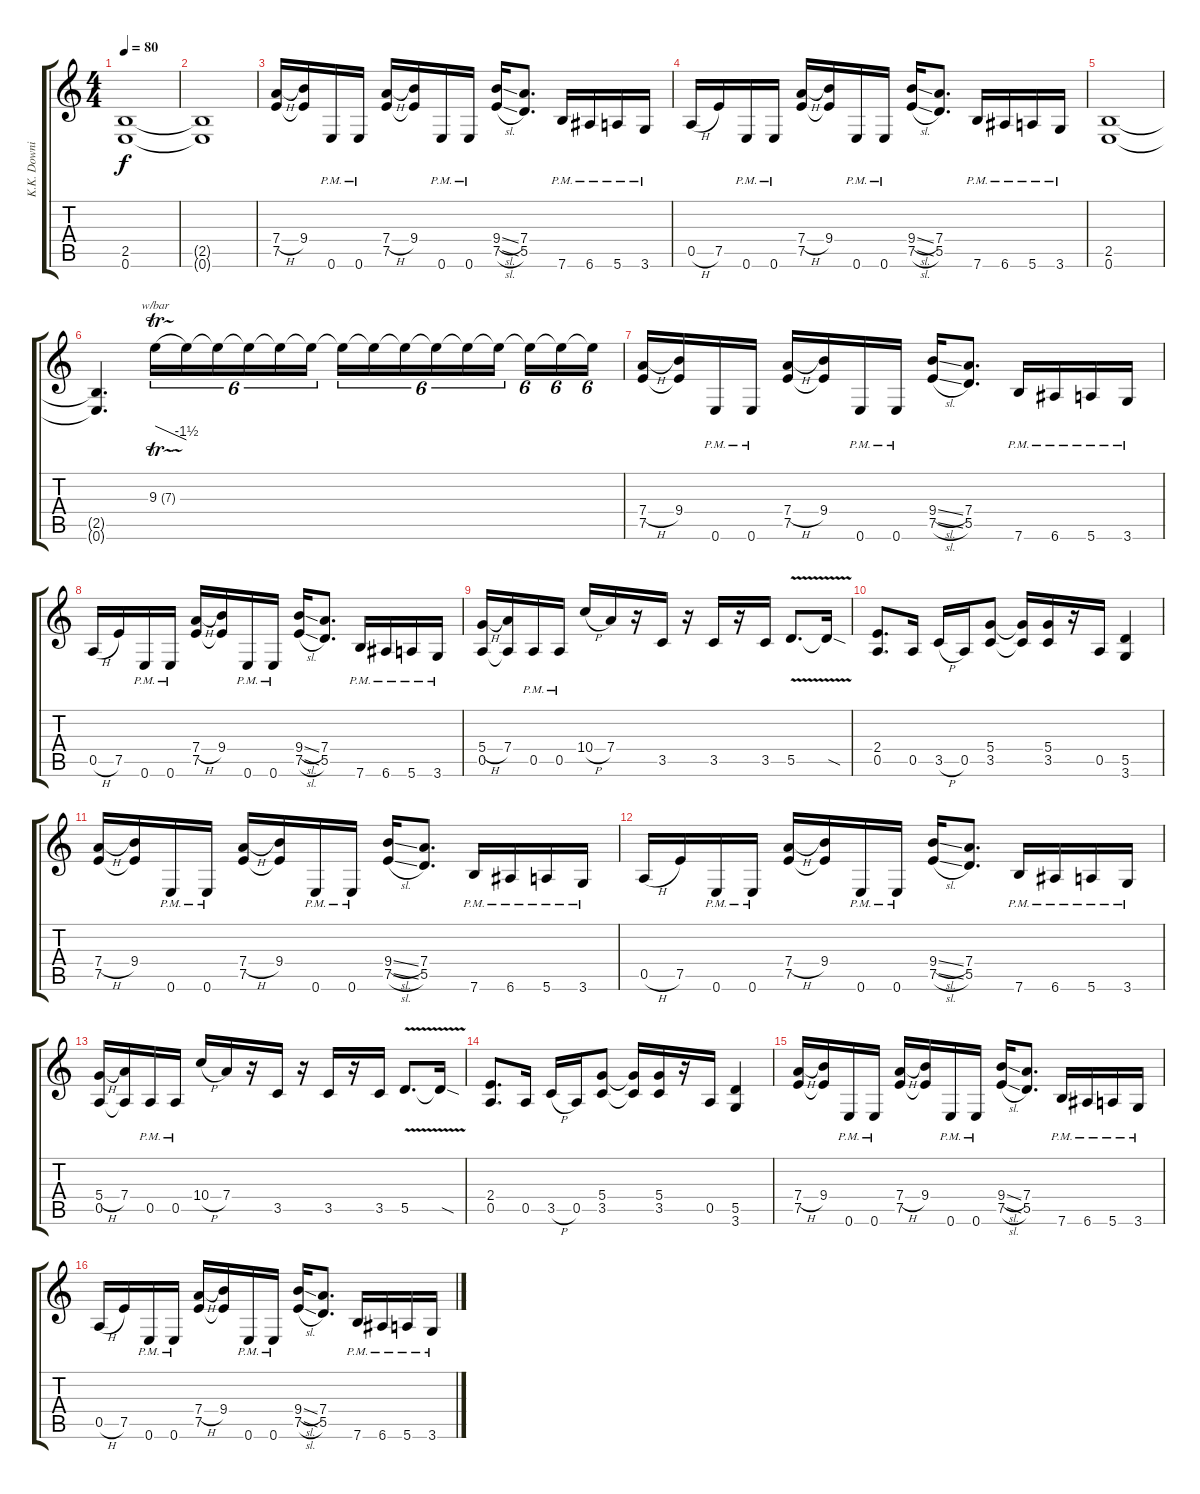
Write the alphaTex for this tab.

\track ("K.K. Downing" "K.K. Downi") {instrument distortionguitar}
\staff {score tabs}
\tuning (E4 B3 G3 D3 A2 E2) {hide}
\ts (4 4)
\tempo 80
\clef g2
\ks c
(2.5 0.6).1{dy f} |
(2.5{t} 0.6{t}).1 |
(7.4{h} 7.5).16 (9.4 7.5{t}).16 0.6{pm}.16 0.6{pm}.16 (7.4{h} 7.5).16 (9.4 7.5{t}).16 0.6{pm}.16 0.6{pm}.16 (9.4{sl} 7.5{sl}).16 (7.4 5.5).8{d} 7.6{pm}.16 6.6{pm}.16 5.6{pm}.16 3.6{pm}.16 |
0.5{h}.16 7.5.16 0.6{pm}.16 0.6{pm}.16 (7.4{h} 7.5).16 (9.4 7.5{t}).16 0.6{pm}.16 0.6{pm}.16 (9.4{sl} 7.5{sl}).16 (7.4 5.5).8{d} 7.6{pm}.16 6.6{pm}.16 5.6{pm}.16 3.6{pm}.16 |
(2.5 0.6).1 |
(2.5{t} 0.6{t}).4{d} 9.3{tr (7 32)}.16{tu (6 4) tbe (dive default 0 0 60 -6) volume 15} 9.3{t}.16{tu (6 4) balance 2} 9.3{t}.16{tu (6 4) balance 3} 9.3{t}.16{tu (6 4) balance 4} 9.3{t}.16{tu (6 4) balance 5} 9.3{t}.16{tu (6 4) balance 6 beam splitsecondary} 9.3{t}.16{tu (6 4) balance 7} 9.3{t}.16{tu (6 4) balance 8} 9.3{t}.16{tu (6 4) balance 9} 9.3{t}.16{tu (6 4) balance 10} 9.3{t}.16{tu (6 4) balance 11} 9.3{t}.16{tu (6 4) balance 12 beam splitsecondary} 9.3{t}.16{tu (6 4) balance 13} 9.3{t}.16{tu (6 4) balance 14} 9.3{t}.16{tu (6 4) balance 15} |
(7.4{h} 7.5).16{volume 14 balance 1} (9.4 7.5{t}).16 0.6{pm}.16 0.6{pm}.16 (7.4{h} 7.5).16 (9.4 7.5{t}).16 0.6{pm}.16 0.6{pm}.16 (9.4{sl} 7.5{sl}).16 (7.4 5.5).8{d} 7.6{pm}.16 6.6{pm}.16 5.6{pm}.16 3.6{pm}.16 |
0.5{h}.16 7.5.16 0.6{pm}.16 0.6{pm}.16 (7.4{h} 7.5).16 (9.4 7.5{t}).16 0.6{pm}.16 0.6{pm}.16 (9.4{sl} 7.5{sl}).16 (7.4 5.5).8{d} 7.6{pm}.16 6.6{pm}.16 5.6{pm}.16 3.6{pm}.16 |
(5.4{h} 0.5).16 (7.4 0.5{t}).16 0.5{pm}.16 0.5{pm}.16 10.4{h}.16 7.4.16 r.16 3.5.16 r.16 3.5.16 r.16 3.5.16 5.5{v}.8{d} 5.5{sod t}.16 |
(2.4 0.5).8{d} 0.5.16 3.5{h}.16 0.5.16 (5.4 3.5).8 (5.4{t} 3.5{t}).16 (5.4 3.5).16 r.16 0.5.16 (5.5 3.6).4 |
(7.4{h} 7.5).16 (9.4 7.5{t}).16 0.6{pm}.16 0.6{pm}.16 (7.4{h} 7.5).16 (9.4 7.5{t}).16 0.6{pm}.16 0.6{pm}.16 (9.4{sl} 7.5{sl}).16 (7.4 5.5).8{d} 7.6{pm}.16 6.6{pm}.16 5.6{pm}.16 3.6{pm}.16 |
0.5{h}.16 7.5.16 0.6{pm}.16 0.6{pm}.16 (7.4{h} 7.5).16 (9.4 7.5{t}).16 0.6{pm}.16 0.6{pm}.16 (9.4{sl} 7.5{sl}).16 (7.4 5.5).8{d} 7.6{pm}.16 6.6{pm}.16 5.6{pm}.16 3.6{pm}.16 |
(5.4{h} 0.5).16 (7.4 0.5{t}).16 0.5{pm}.16 0.5{pm}.16 10.4{h}.16 7.4.16 r.16 3.5.16 r.16 3.5.16 r.16 3.5.16 5.5{v}.8{d} 5.5{sod t}.16 |
(2.4 0.5).8{d} 0.5.16 3.5{h}.16 0.5.16 (5.4 3.5).8 (5.4{t} 3.5{t}).16 (5.4 3.5).16 r.16 0.5.16 (5.5 3.6).4 |
(7.4{h} 7.5).16 (9.4 7.5{t}).16 0.6{pm}.16 0.6{pm}.16 (7.4{h} 7.5).16 (9.4 7.5{t}).16 0.6{pm}.16 0.6{pm}.16 (9.4{sl} 7.5{sl}).16 (7.4 5.5).8{d} 7.6{pm}.16 6.6{pm}.16 5.6{pm}.16 3.6{pm}.16 |
0.5{h}.16 7.5.16 0.6{pm}.16 0.6{pm}.16 (7.4{h} 7.5).16 (9.4 7.5{t}).16 0.6{pm}.16 0.6{pm}.16 (9.4{sl} 7.5{sl}).16 (7.4 5.5).8{d} 7.6{pm}.16 6.6{pm}.16 5.6{pm}.16 3.6{pm}.16
